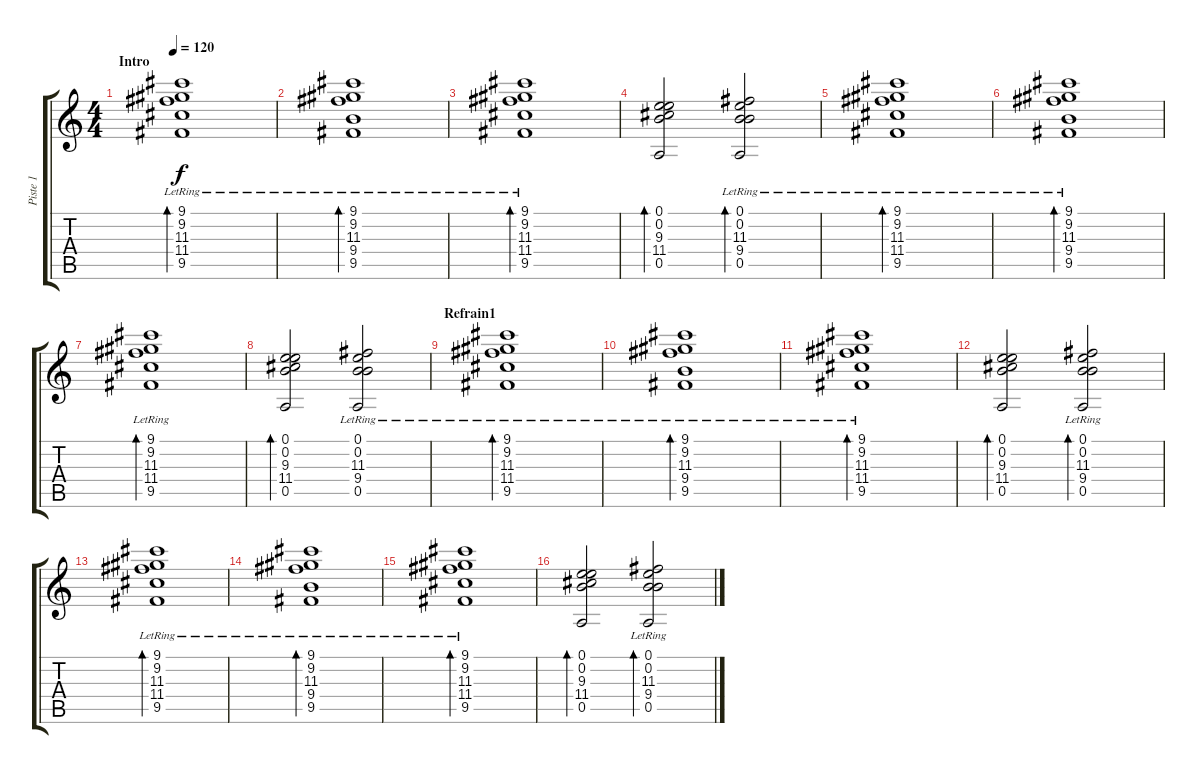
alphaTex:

\track ("Piste 1" "Piste 1") {instrument acousticguitarnylon}
\staff {score tabs}
\tuning (E4 B3 G3 D3 A2 E2) {hide}
\ts (4 4)
\section ("" "Intro")
\tempo 120
\clef g2
\ks c
(9.1{lr} 9.2 11.3 11.4 9.5).1{bd 240 dy f instrument acousticguitarnylon} |
(9.1 9.2 11.3 9.4{lr} 9.5).1{bd 240} |
(9.1{lr} 9.2 11.3 11.4 9.5).1{bd 240} |
(0.1 0.2 9.3 11.4 0.5).2{bd 120} (0.1{lr} 0.2 11.3 9.4 0.5).2{bd 240} |
(9.1{lr} 9.2 11.3 11.4 9.5).1{bd 240} |
(9.1 9.2 11.3 9.4{lr} 9.5).1{bd 240} |
(9.1{lr} 9.2 11.3 11.4 9.5).1{bd 240} |
(0.1 0.2 9.3 11.4 0.5).2{bd 120} (0.1{lr} 0.2 11.3 9.4 0.5).2 |
\section ("" "Refrain1")
(9.1{lr} 9.2 11.3 11.4 9.5).1{bd 60} |
(9.1 9.2 11.3 9.4{lr} 9.5).1{bd 60} |
(9.1{lr} 9.2 11.3 11.4 9.5).1{bd 60} |
(0.1 0.2 9.3 11.4 0.5).2{bd 60} (0.1{lr} 0.2 11.3 9.4 0.5).2{bd 60} |
(9.1{lr} 9.2 11.3 11.4 9.5).1{bd 60} |
(9.1 9.2 11.3 9.4{lr} 9.5).1{bd 60} |
(9.1{lr} 9.2 11.3 11.4 9.5).1{bd 60} |
(0.1 0.2 9.3 11.4 0.5).2{bd 60} (0.1{lr} 0.2 11.3 9.4 0.5).2{bd 60}
